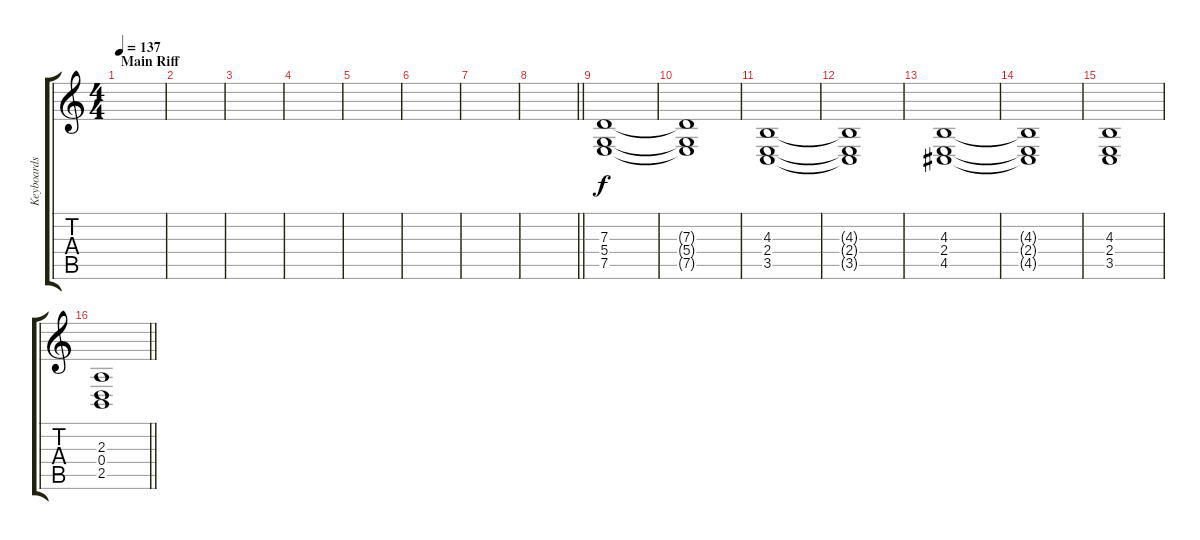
\track ("Keyboards" "Keyboards") {instrument pad2warm}
\staff {score tabs}
\tuning (E4 B3 G3 D3 A2 E2) {hide}
\ts (4 4)
\section ("" "Main Riff")
\tempo 137
\clef g2
\ks c
|
|
|
|
|
|
|
\barLineRight lightlight
|
\section ("" "")
(7.3 5.4 7.5).1 |
(7.3{t} 5.4{t} 7.5{t}).1 |
(4.3 2.4 3.5).1 |
(4.3{t} 2.4{t} 3.5{t}).1 |
(4.3 2.4 4.5).1 |
(4.3{t} 2.4{t} 4.5{t}).1 |
(4.3 2.4 3.5).1 |
\barLineRight lightlight
(2.3 0.4 2.5).1
